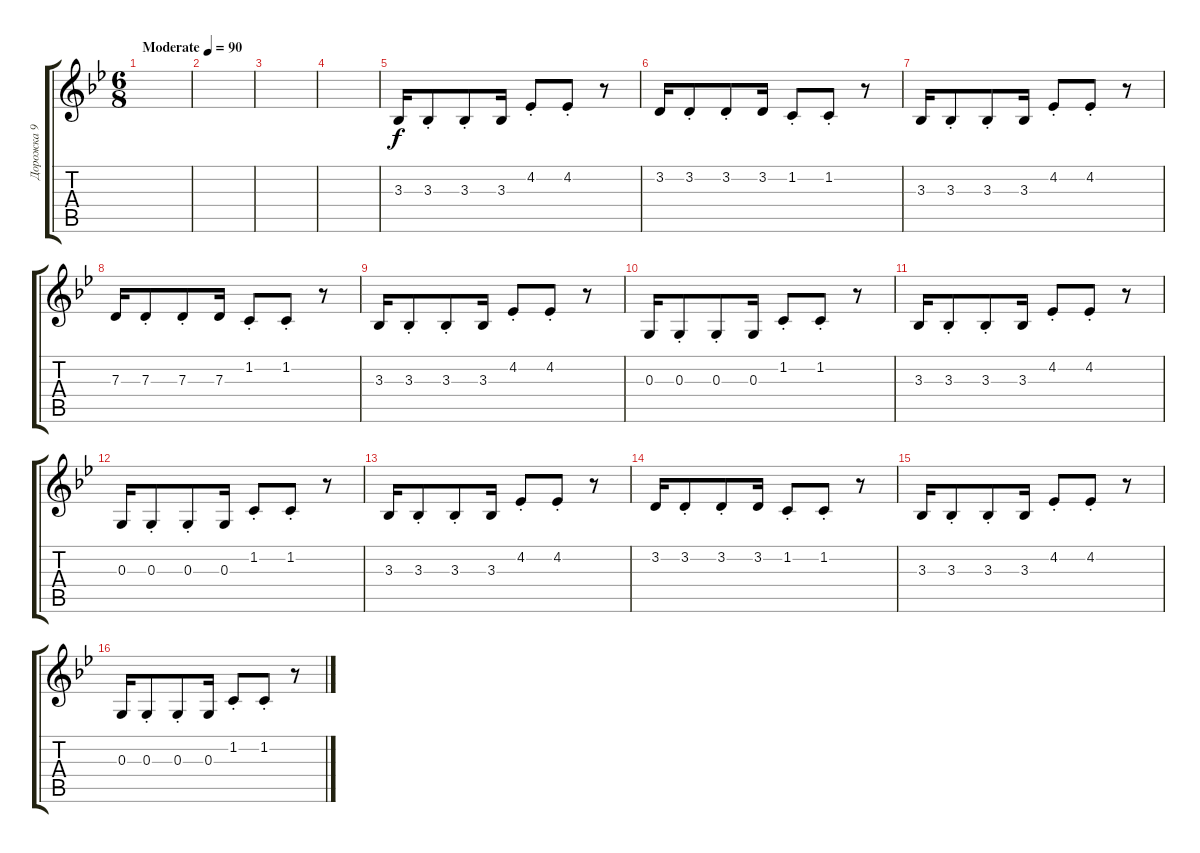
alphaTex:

\track ("Дорожка 9" "Дорожка 9") {instrument altosax}
\staff {score tabs}
\tuning (E4 B3 G3 D3 A2 E2) {hide}
\ts (6 8)
\tempo (90 "Moderate")
\clef g2
\ks gminor
|
|
|
|
3.3.16 3.3{st}.8 3.3{st}.8 3.3.16 4.2{st}.8 4.2{st}.8 r.8 |
3.2.16 3.2{st}.8 3.2{st}.8 3.2.16 1.2{st}.8 1.2{st}.8 r.8 |
3.3.16 3.3{st}.8 3.3{st}.8 3.3.16 4.2{st}.8 4.2{st}.8 r.8 |
7.3.16 7.3{st}.8 7.3{st}.8 7.3.16 1.2{st}.8 1.2{st}.8 r.8 |
3.3.16 3.3{st}.8 3.3{st}.8 3.3.16 4.2{st}.8 4.2{st}.8 r.8 |
0.3.16 0.3{st}.8 0.3{st}.8 0.3.16 1.2{st}.8 1.2{st}.8 r.8 |
3.3.16 3.3{st}.8 3.3{st}.8 3.3.16 4.2{st}.8 4.2{st}.8 r.8 |
0.3.16 0.3{st}.8 0.3{st}.8 0.3.16 1.2{st}.8 1.2{st}.8 r.8 |
3.3.16 3.3{st}.8 3.3{st}.8 3.3.16 4.2{st}.8 4.2{st}.8 r.8 |
3.2.16 3.2{st}.8 3.2{st}.8 3.2.16 1.2{st}.8 1.2{st}.8 r.8 |
3.3.16 3.3{st}.8 3.3{st}.8 3.3.16 4.2{st}.8 4.2{st}.8 r.8 |
0.3.16 0.3{st}.8 0.3{st}.8 0.3.16 1.2{st}.8 1.2{st}.8 r.8
